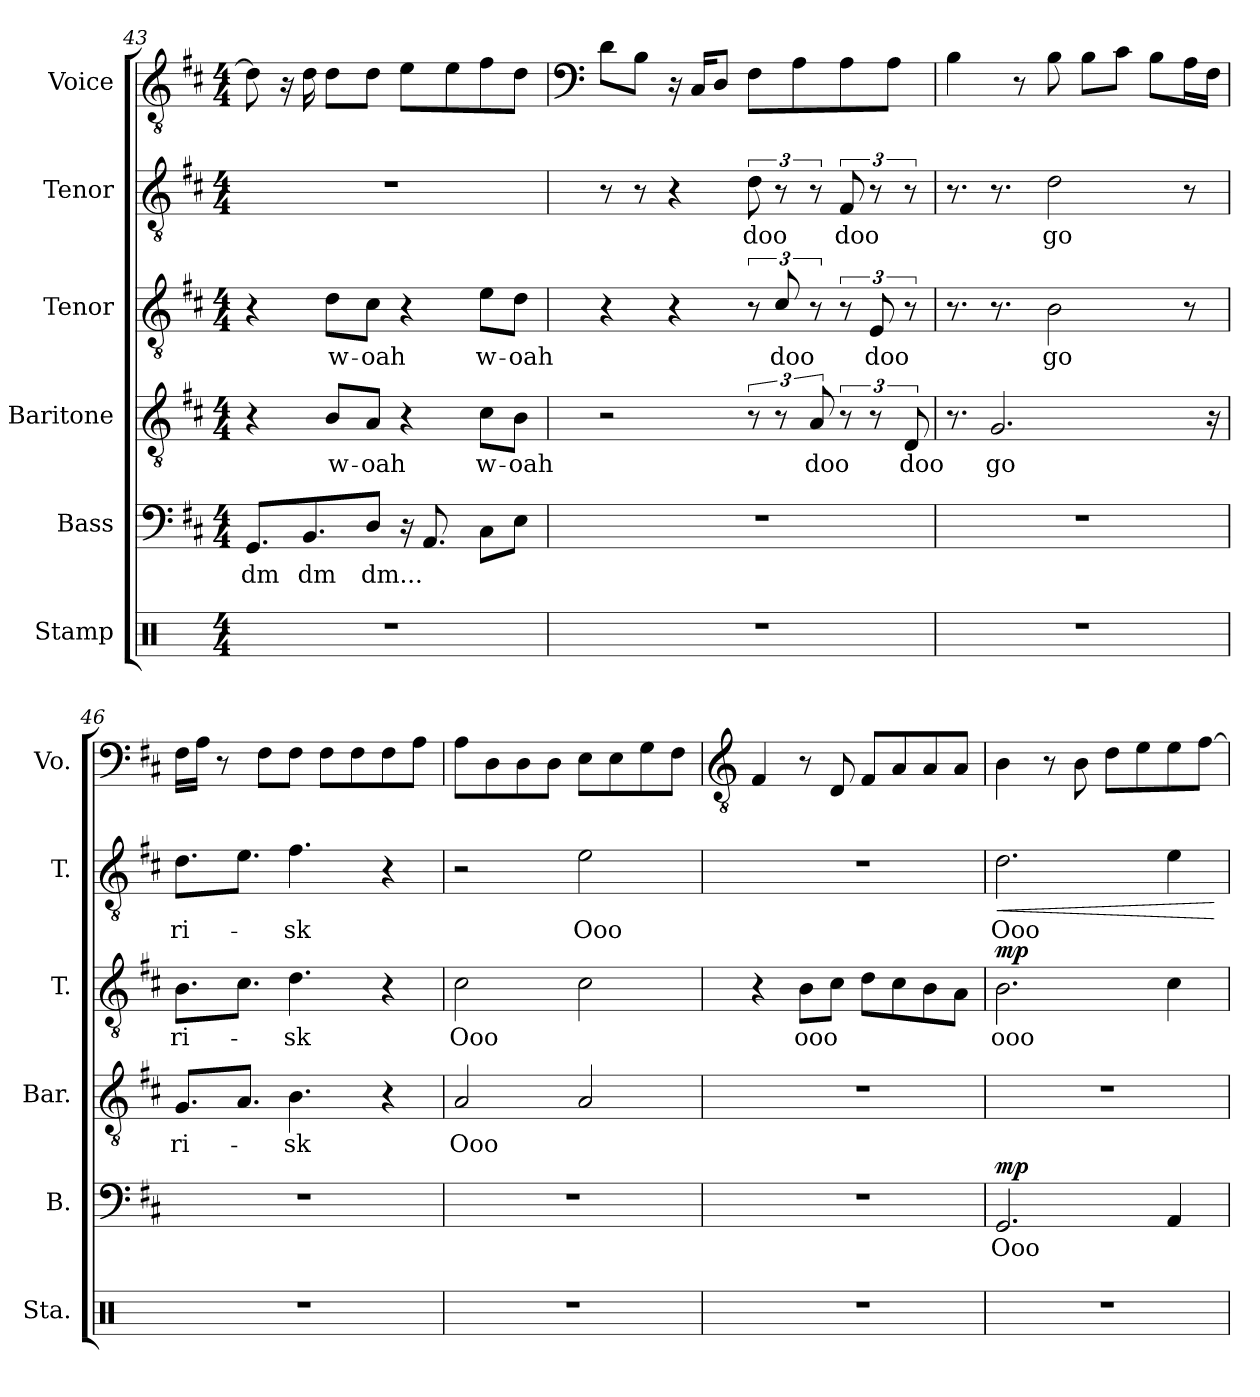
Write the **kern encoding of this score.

**kern	**kern	**text	**dynam	**kern	**text	**kern	**text	**dynam	**kern	**text	**dynam	**kern
*part6	*part5	*part5	*part5	*part4	*part4	*part3	*part3	*part3	*part2	*part2	*part2	*part1
*staff6	*staff5	*staff5	*staff5	*staff4	*staff4	*staff3	*staff3	*staff3	*staff2	*staff2	*staff2	*staff1
*I"Stamp	*I"Bass	*	*	*I"Baritone	*	*I"Tenor	*	*	*I"Tenor	*	*	*I"Voice
*I'Sta.	*I'B.	*	*	*I'Bar.	*	*I'T.	*	*	*I'T.	*	*	*I'Vo.
!!LO:LB:g=z
*clefX	*clefF4	*	*	*clefGv2	*	*clefGv2	*	*	*clefGv2	*	*	*clefGv2
*	*	*	*	*	*	*	*	*	*	*	*	*ITrd-7c-12
*k[]	*k[f#c#]	*	*	*k[f#c#]	*	*k[f#c#]	*	*	*k[f#c#]	*	*	*k[f#c#]
*M4/4	*M4/4	*	*	*M4/4	*	*M4/4	*	*	*M4/4	*	*	*M4/4
=43	=43	=43	=43	=43	=43	=43	=43	=43	=43	=43	=43	=43
!	!	!LO:LY:b	!	!	!	!	!	!	!	!	!	!
1r	8.GG/L	dm	.	4r	.	4r	.	.	1r	.	.	8dd\]
.	.	.	.	.	.	.	.	.	.	.	.	16r
!	!	!LO:LY:b	!	!	!	!	!	!	!	!	!	!
.	8.BB/	dm	.	.	.	.	.	.	.	.	.	16dd\
!	!	!	!	!	!LO:LY:b	!	!LO:LY:b	!	!	!	!	!
.	.	.	.	8B/L	w-	8d\L	w-	.	.	.	.	8dd\L
!	!	!LO:LY:b	!	!	!LO:LY:b	!	!LO:LY:b	!	!	!	!	!
.	8D/J	dm...	.	8A/J	-oah	8c#\J	-oah	.	.	.	.	8dd\J
.	16r	.	.	4r	.	4r	.	.	.	.	.	8ee\L
.	8.AA/	.	.	.	.	.	.	.	.	.	.	.
.	.	.	.	.	.	.	.	.	.	.	.	8ee\
!	!	!	!	!	!LO:LY:b	!	!LO:LY:b	!	!	!	!	!
.	8C#\L	.	.	8c#\L	w-	8e\L	w-	.	.	.	.	8ff#\
!	!	!	!	!	!LO:LY:b	!	!LO:LY:b	!	!	!	!	!
.	8E\J	.	.	8B\J	-oah	8d\J	-oah	.	.	.	.	8dd\J
=44	=44	=44	=44	=44	=44	=44	=44	=44	=44	=44	=44	=44
*	*	*	*	*	*	*	*	*	*	*	*	*clefF4
1r	1r	.	.	2r	.	4r	.	.	8r	.	.	8dd\L
.	.	.	.	.	.	.	.	.	8r	.	.	8b\J
.	.	.	.	.	.	4r	.	.	4r	.	.	16r
.	.	.	.	.	.	.	.	.	.	.	.	16c#/KL
.	.	.	.	.	.	.	.	.	.	.	.	8d/J
!	!	!	!	!	!	!	!	!	!	!LO:LY:b	!	!
.	.	.	.	12r	.	12r	.	.	12d\	doo	.	8f#\L
!	!	!	!	!	!	!	!LO:LY:b	!	!	!	!	!
.	.	.	.	12r	.	12c#/	doo	.	12r	.	.	.
.	.	.	.	.	.	.	.	.	.	.	.	8a\
!	!	!	!	!	!LO:LY:b	!	!	!	!	!	!	!
.	.	.	.	12A/	doo	12r	.	.	12r	.	.	.
!	!	!	!	!	!	!	!	!	!	!LO:LY:b	!	!
.	.	.	.	12r	.	12r	.	.	12F#/	doo	.	8a\
!	!	!	!	!	!	!	!LO:LY:b	!	!	!	!	!
.	.	.	.	12r	.	12E/	doo	.	12r	.	.	.
.	.	.	.	.	.	.	.	.	.	.	.	8a\J
!	!	!	!	!	!LO:LY:b	!	!	!	!	!	!	!
.	.	.	.	12D/	doo	12r	.	.	12r	.	.	.
=45	=45	=45	=45	=45	=45	=45	=45	=45	=45	=45	=45	=45
1r	1r	.	.	8.r	.	8.r	.	.	8.r	.	.	4b\
!	!	!	!	!	!LO:LY:b	!	!	!	!	!	!	!
.	.	.	.	2.G/	go	8.r	.	.	8.r	.	.	.
.	.	.	.	.	.	.	.	.	.	.	.	8r
!	!	!	!	!	!	!	!LO:LY:b	!	!	!LO:LY:b	!	!
.	.	.	.	.	.	2B\	go	.	2d\	go	.	8b\
.	.	.	.	.	.	.	.	.	.	.	.	8b\L
.	.	.	.	.	.	.	.	.	.	.	.	8cc#\J
.	.	.	.	.	.	.	.	.	.	.	.	8b\L
.	.	.	.	.	.	8r	.	.	8r	.	.	16a\L
.	.	.	.	16r	.	.	.	.	.	.	.	16f#\JJ
!!LO:PB:g=z
=46	=46	=46	=46	=46	=46	=46	=46	=46	=46	=46	=46	=46
!	!	!	!	!	!LO:LY:b	!	!LO:LY:b	!	!	!LO:LY:b	!	!
1r	1r	.	.	8.G/L	ri-	8.B\L	ri-	.	8.d\L	ri-	.	16f#\LL
.	.	.	.	.	.	.	.	.	.	.	.	16a\JJ
.	.	.	.	.	.	.	.	.	.	.	.	8r
.	.	.	.	8.A/J	.	8.c#\J	.	.	8.e\J	.	.	.
.	.	.	.	.	.	.	.	.	.	.	.	8f#\L
!	!	!	!	!	!LO:LY:b	!	!LO:LY:b	!	!	!LO:LY:b	!	!
.	.	.	.	4.B\	-sk	4.d\	sk	.	4.f#\	-sk	.	8f#\J
.	.	.	.	.	.	.	.	.	.	.	.	8f#\L
.	.	.	.	.	.	.	.	.	.	.	.	8f#\
.	.	.	.	4r	.	4r	.	.	4r	.	.	8f#\
.	.	.	.	.	.	.	.	.	.	.	.	8a\J
=47	=47	=47	=47	=47	=47	=47	=47	=47	=47	=47	=47	=47
!	!	!	!	!	!LO:LY:b	!	!LO:LY:b	!	!	!	!	!
1r	1r	.	.	2A/	Ooo	2c#\	Ooo	.	2r	.	.	8a\L
.	.	.	.	.	.	.	.	.	.	.	.	8d\
.	.	.	.	.	.	.	.	.	.	.	.	8d\
.	.	.	.	.	.	.	.	.	.	.	.	8d\J
!	!	!	!	!	!	!	!	!	!	!LO:LY:b	!	!
.	.	.	.	2A/	.	2c#\	.	.	2e\	Ooo	.	8e\L
.	.	.	.	.	.	.	.	.	.	.	.	8e\
.	.	.	.	.	.	.	.	.	.	.	.	8g\
.	.	.	.	.	.	.	.	.	.	.	.	8f#\J
=48	=48	=48	=48	=48	=48	=48	=48	=48	=48	=48	=48	=48
*	*	*	*	*	*	*	*	*	*	*	*	*clefGv2
1r	1r	.	.	1r	.	4r	.	.	1r	.	.	4f#/
!	!	!	!	!	!	!	!LO:LY:b	!	!	!	!	!
.	.	.	.	.	.	8B\L	ooo	.	.	.	.	8r
.	.	.	.	.	.	8c#\J	.	.	.	.	.	8d/
.	.	.	.	.	.	8d\L	.	.	.	.	.	8f#/L
.	.	.	.	.	.	8c#\	.	.	.	.	.	8a/
.	.	.	.	.	.	8B\	.	.	.	.	.	8a/
.	.	.	.	.	.	8A\J	.	.	.	.	.	8a/J
=49	=49	=49	=49	=49	=49	=49	=49	=49	=49	=49	=49	=49
!	!	!LO:LY:b	!LO:DY:b	!	!	!	!LO:LY:b	!LO:DY:b	!	!LO:LY:b	!LO:HP:b	!
1r	2.GG/	Ooo	mp	1r	.	2.B\	ooo	mp	2.d\	Ooo	<	4b\
.	.	.	.	.	.	.	.	.	.	.	.	8r
.	.	.	.	.	.	.	.	.	.	.	.	8b\
.	.	.	.	.	.	.	.	.	.	.	.	8dd\L
.	.	.	.	.	.	.	.	.	.	.	.	8ee\
.	4AA/	.	.	.	.	4c#\	.	.	4e\	.	.	8ee\
.	.	.	.	.	.	.	.	.	.	.	.	[8ff#\J
.	.	.	.	.	.	.	.	.	.	.	[	.
=	=	=	=	=	=	=	=	=	=	=	=	=
*-	*-	*-	*-	*-	*-	*-	*-	*-	*-	*-	*-	*-
